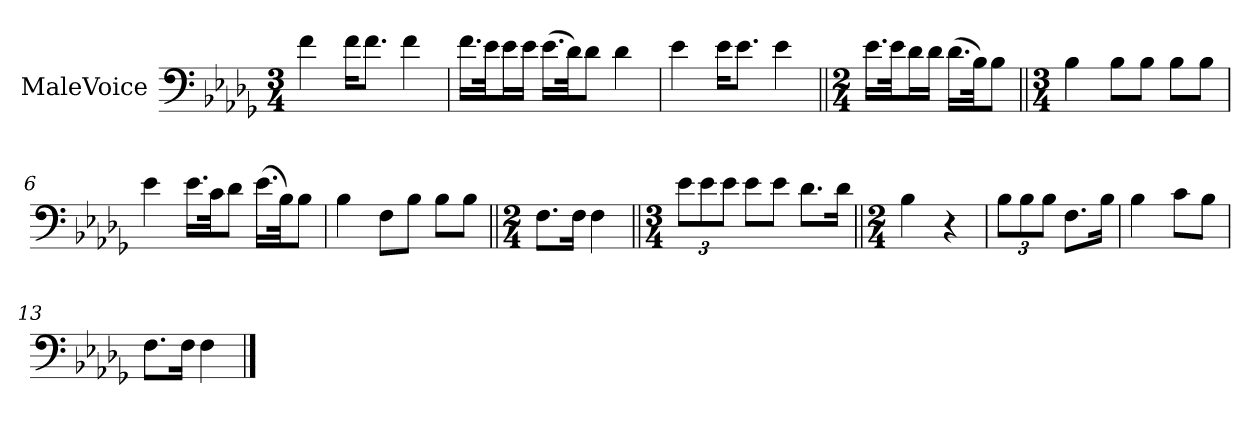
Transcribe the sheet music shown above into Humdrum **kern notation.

**kern
*part1
*staff1
*I"MaleVoice
*clefF4
*k[b-e-a-d-g-]
*M3/4
*MM116
=1
4f
16f\KL
8.f\J
4f
=2
16.f\LL
32e-\Jk
16e-\L
16e-\JJ
(16.e-\LL
32d-\Jk)
8d-\J
4d-
=3
4e-
16e-\KL
8.e-\J
4e-
=4||
*M2/4
16.e-\LL
32e-\Jk
16d-\L
16d-\JJ
(16.d-\LL
32B-\Jk)
8B-\J
=5||
*M3/4
4B-
8B-\L
8B-\J
8B-\L
8B-\J
=6
4e-
16.e-\LL
32c\Jk
8d-\J
(16.e-\LL
32B-\Jk)
8B-\J
=7
4B-
8F\L
8B-\J
8B-\L
8B-\J
=8||
*M2/4
8.F\L
16F\Jk
4F
=9||
*M3/4
12e-\L
12e-\
12e-\J
8e-\L
8e-\J
8.d-\L
16d-\Jk
=10||
*M2/4
4B-
4r
=11
12B-\L
12B-\
12B-\J
8.F\L
16B-\Jk
=12
4B-
8c\L
8B-\J
=13
8.F\L
16F\Jk
4F
==
*-
